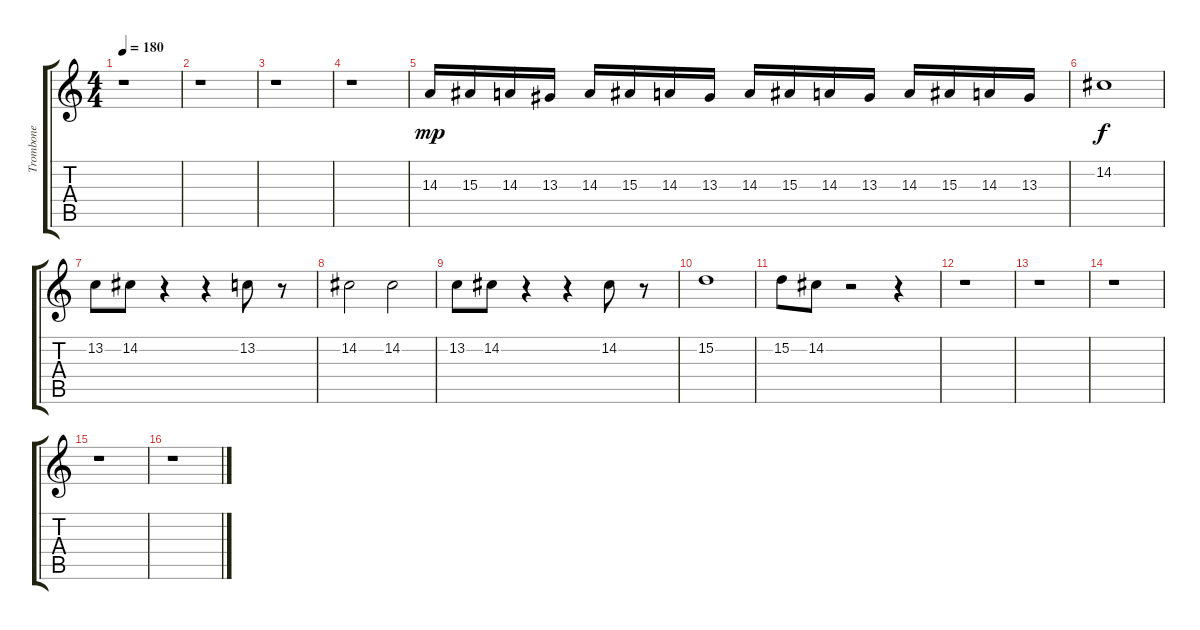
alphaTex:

\track ("Trombone" "Trombone") {instrument trombone}
\staff {score tabs}
\tuning (E4 B3 G3 D3 A2 E2) {hide}
\ts (4 4)
\tempo 180
\clef g2
\ks c
r.1{dy mp} |
r.1 |
r.1 |
r.1 |
14.3.16 15.3.16 14.3.16 13.3.16 14.3.16 15.3.16 14.3.16 13.3.16 14.3.16 15.3.16 14.3.16 13.3.16 14.3.16 15.3.16 14.3.16 13.3.16 |
14.2.1{dy f} |
13.2.8 14.2.8 r.4 r.4 13.2.8 r.8 |
14.2.2 14.2.2 |
13.2.8 14.2.8 r.4 r.4 14.2.8 r.8 |
15.2.1 |
15.2.8 14.2.8 r.2 r.4 |
r.1 |
r.1 |
r.1 |
r.1 |
r.1
